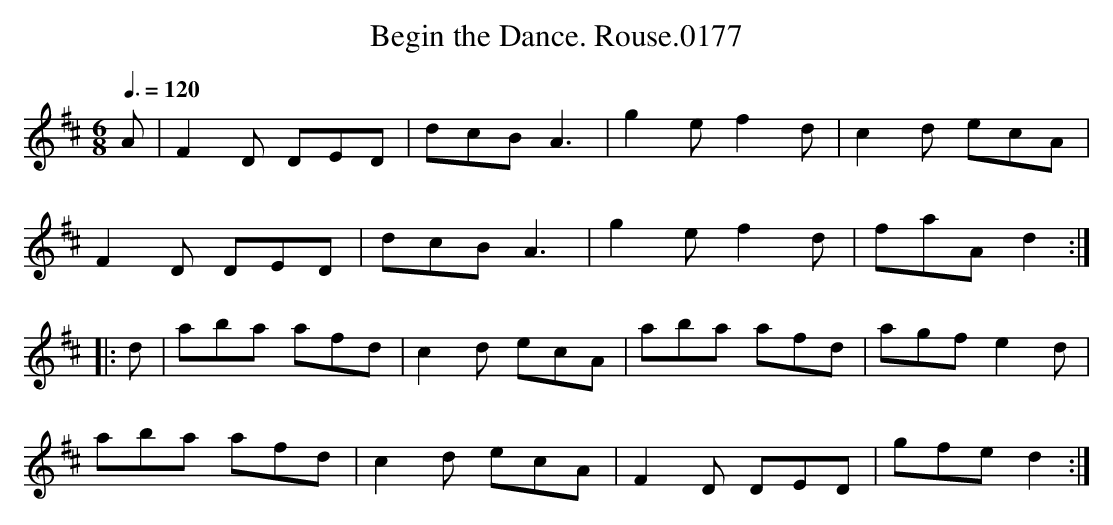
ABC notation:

X:1
T:Begin the Dance. Rouse.0177
M:6/8
L:1/8
Q:3/8=120
K:D
A|F2D DED|dcB A3|g2e f2d|c2d ecA|
F2D DED|dcB A3|g2e f2d|faA d2:|
|:d|aba afd|c2d ecA|aba afd|agf e2d|
aba afd|c2d ecA|F2D DED|gfe d2:|
